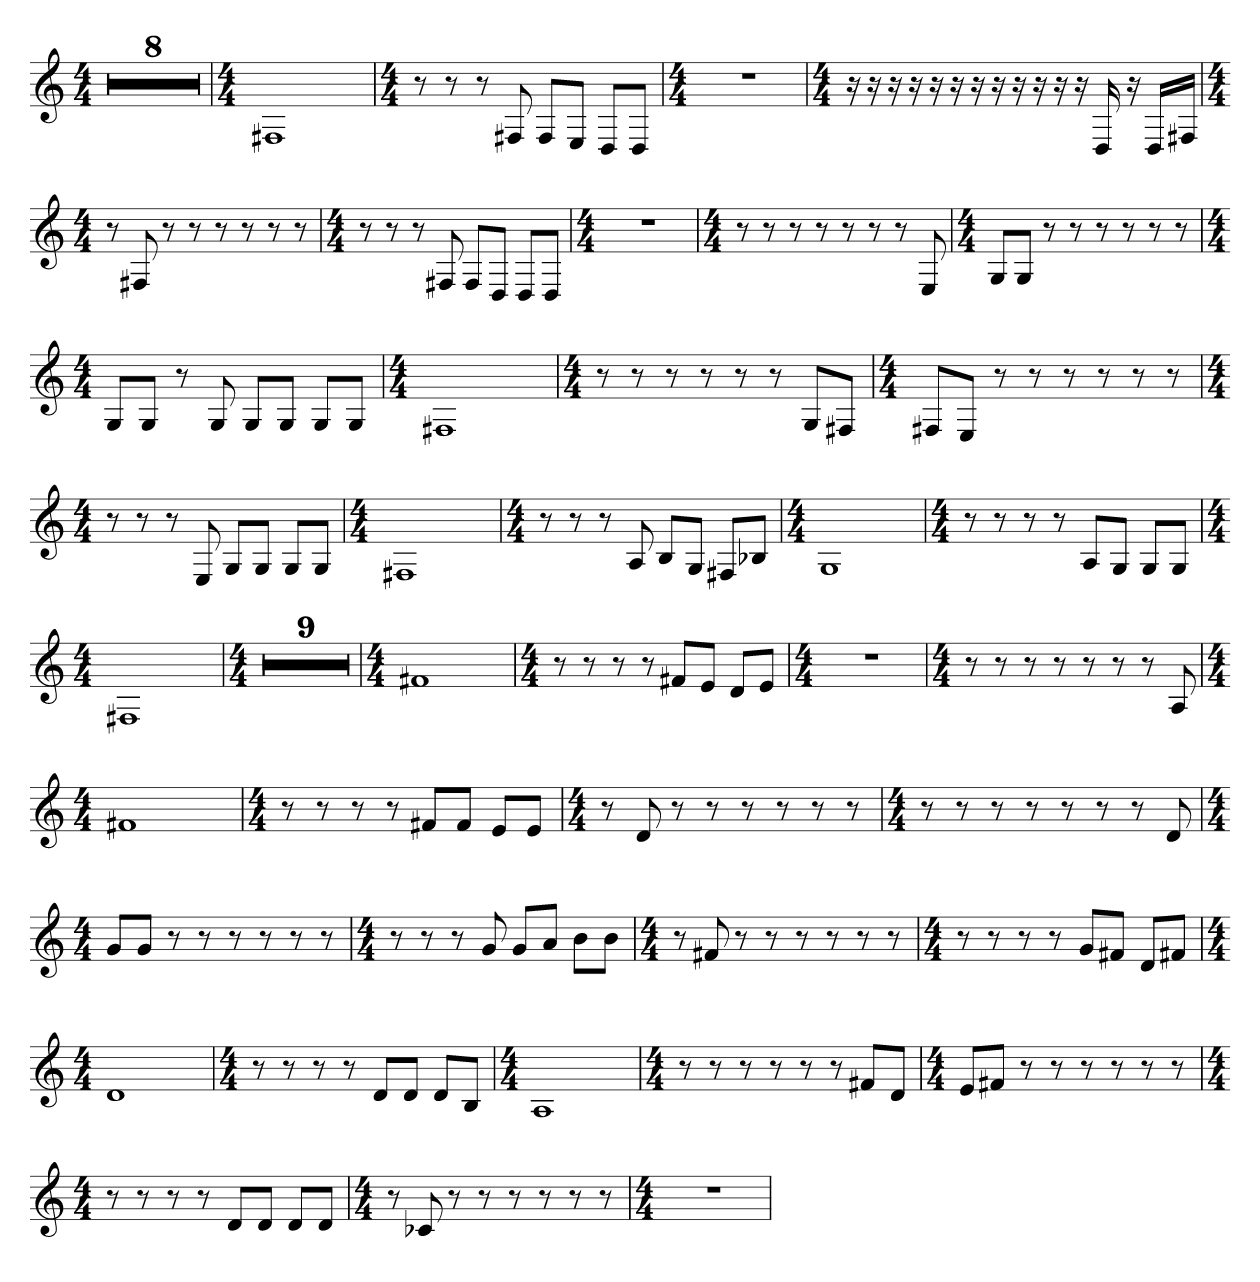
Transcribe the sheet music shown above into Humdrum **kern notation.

**kern
*part1
*staff1
*M4/4
=
1r
=
*M4/4
1r
=
*M4/4
1r
=
*M4/4
1r
=
*M4/4
1r
=
*M4/4
1r
=
*M4/4
1r
=
*M4/4
1r
=
*M4/4
1F#X
=
*M4/4
8r
8r
8r
8F#X
8F#L
8EJ
8DL
8DJ
=
*M4/4
1r
=
*M4/4
16r
16r
16r
16r
16r
16r
16r
16r
16r
16r
16r
16r
16D
16r
16DLL
16F#XJJ
=
*M4/4
8r
8F#X
8r
8r
8r
8r
8r
8r
=
*M4/4
8r
8r
8r
8F#X
8F#L
8DJ
8DL
8DJ
=
*M4/4
1r
=
*M4/4
8r
8r
8r
8r
8r
8r
8r
8E
=
*M4/4
8GL
8GJ
8r
8r
8r
8r
8r
8r
=
*M4/4
8GL
8GJ
8r
8G
8GL
8GJ
8GL
8GJ
=
*M4/4
1F#X
=
*M4/4
8r
8r
8r
8r
8r
8r
8GL
8F#XJ
=
*M4/4
8F#XL
8EJ
8r
8r
8r
8r
8r
8r
=
*M4/4
8r
8r
8r
8E
8GL
8GJ
8GL
8GJ
=
*M4/4
1F#X
=
*M4/4
8r
8r
8r
8A
8BL
8GJ
8F#XL
8B-XJ
=
*M4/4
1G
=
*M4/4
8r
8r
8r
8r
8AL
8GJ
8GL
8GJ
=
*M4/4
1F#X
=
*M4/4
1r
=
*M4/4
1r
=
*M4/4
1r
=
*M4/4
1r
=
*M4/4
1r
=
*M4/4
1r
=
*M4/4
1r
=
*M4/4
1r
=
*M4/4
1r
=
*M4/4
1f#X
=
*M4/4
8r
8r
8r
8r
8f#XL
8eJ
8dL
8eJ
=
*M4/4
1r
=
*M4/4
8r
8r
8r
8r
8r
8r
8r
8A
=
*M4/4
1f#X
=
*M4/4
8r
8r
8r
8r
8f#XL
8f#J
8eL
8eJ
=
*M4/4
8r
8d
8r
8r
8r
8r
8r
8r
=
*M4/4
8r
8r
8r
8r
8r
8r
8r
8d
=
*M4/4
8gL
8gJ
8r
8r
8r
8r
8r
8r
=
*M4/4
8r
8r
8r
8g
8gL
8aJ
8bL
8bJ
=
*M4/4
8r
8f#X
8r
8r
8r
8r
8r
8r
=
*M4/4
8r
8r
8r
8r
8gL
8f#XJ
8dL
8f#XJ
=
*M4/4
1d
=
*M4/4
8r
8r
8r
8r
8dL
8dJ
8dL
8BJ
=
*M4/4
1A
=
*M4/4
8r
8r
8r
8r
8r
8r
8f#XL
8dJ
=
*M4/4
8eL
8f#XJ
8r
8r
8r
8r
8r
8r
=
*M4/4
8r
8r
8r
8r
8dL
8dJ
8dL
8dJ
=
*M4/4
8r
8c-X
8r
8r
8r
8r
8r
8r
=
*M4/4
1r
=
*-
